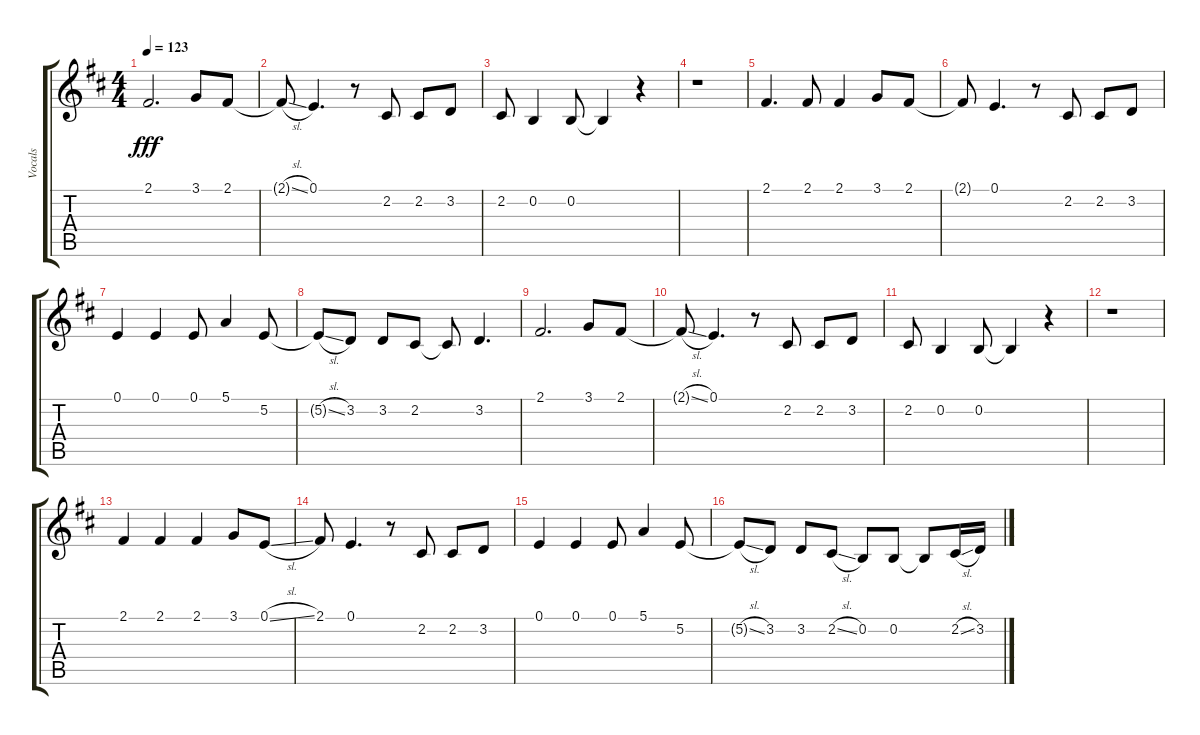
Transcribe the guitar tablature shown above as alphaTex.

\track ("Vocals" "Vocals") {instrument voiceoohs}
\staff {score tabs}
\tuning (E4 B3 G3 D3 A2 E2) {hide}
\ts (4 4)
\tempo 123
\clef g2
\ks d
2.1.2{d dy fff} 3.1.8 2.1.8 |
2.1{sl t}.8 0.1.4{d} r.8 2.2.8 2.2.8 3.2.8 |
2.2.8 0.2.4 0.2.8 0.2{t}.4 r.4 |
r.1 |
2.1.4{d} 2.1.8 2.1.4 3.1.8 2.1.8 |
2.1{t}.8 0.1.4{d} r.8 2.2.8 2.2.8 3.2.8 |
0.1.4 0.1.4 0.1.8 5.1.4 5.2.8 |
5.2{sl t}.8 3.2.8 3.2.8 2.2.8 2.2{t}.8 3.2.4{d} |
2.1.2{d} 3.1.8 2.1.8 |
2.1{sl t}.8 0.1.4{d} r.8 2.2.8 2.2.8 3.2.8 |
2.2.8 0.2.4 0.2.8 0.2{t}.4 r.4 |
r.1 |
2.1.4 2.1.4 2.1.4 3.1.8 0.1{sl}.8 |
2.1.8 0.1.4{d} r.8 2.2.8 2.2.8 3.2.8 |
0.1.4 0.1.4 0.1.8 5.1.4 5.2.8 |
5.2{sl t}.8 3.2.8 3.2.8 2.2{sl}.8 0.2.8 0.2.8 0.2{t}.8 2.2{sl}.16 3.2{sl}.16
